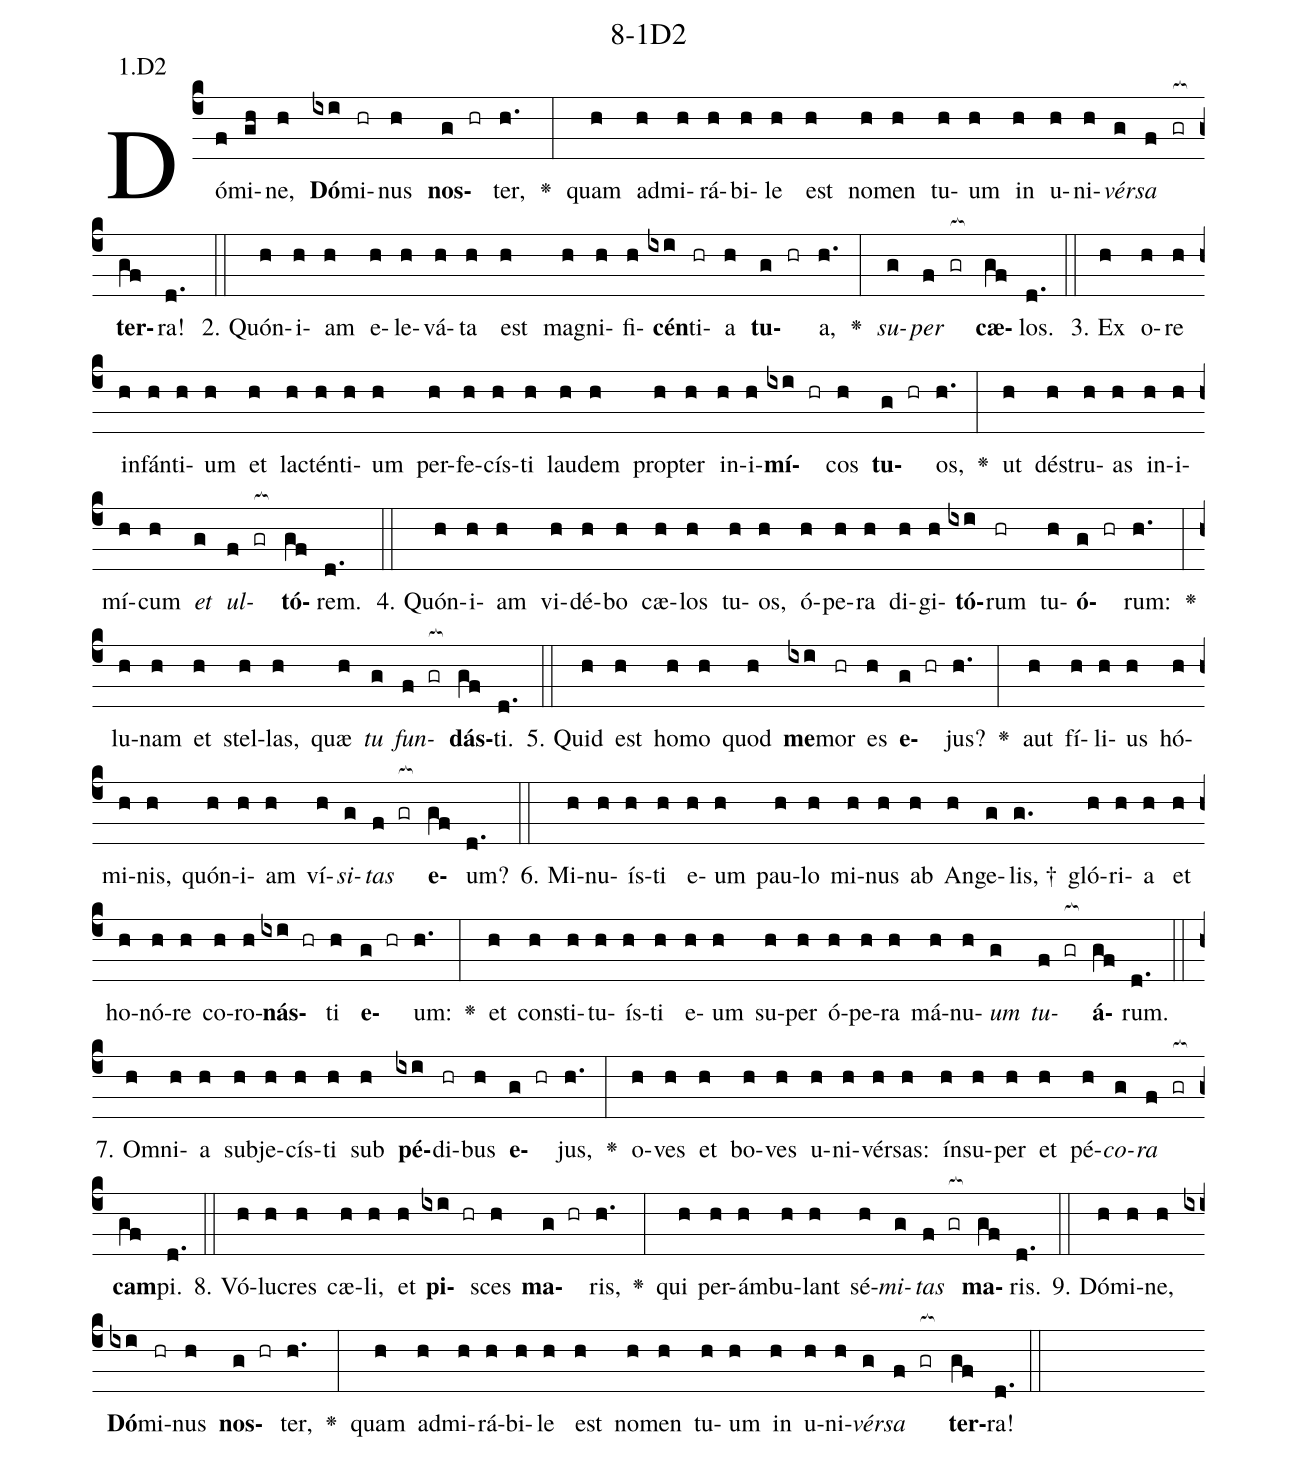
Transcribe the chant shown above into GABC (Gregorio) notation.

name: 8-1D2;
annotation: 1.D2;
%%
(c4)Dó(f)mi(gh)ne,(h) <b>Dó</b>(ixi)mi(hr)nus(h) <b>nos</b>(g hr)ter,(h.) <v>\greheightstar</v>(:) quam(h) ad(h)mi(h)rá(h)bi(h)le(h) est(h) no(h)men(h) tu(h)um(h) in(h) u(h)ni(h)<i>vér</i>(g)<i>sa</i>(f gr[ocb:1{]) <b>ter</b>(gf[ocb:0}])ra!(d.) (::)
2. Quón(h)i(h)am(h) e(h)le(h)vá(h)ta(h) est(h) ma(h)gni(h)fi(h)<b>cén</b>(ixi)ti(hr)a(h) <b>tu</b>(g hr)a,(h.) <v>\greheightstar</v>(:) <i>su</i>(g)<i>per</i>(f gr[ocb:1{]) <b>cæ</b>(gf[ocb:0}])los.(d.) (::)
3. Ex(h) o(h)re(h) in(h)fán(h)ti(h)um(h) et(h) lac(h)tén(h)ti(h)um(h) per(h)fe(h)cís(h)ti(h) lau(h)dem(h) prop(h)ter(h) in(h)i(h)<b>mí</b>(ixi hr)cos(h) <b>tu</b>(g hr)os,(h.) <v>\greheightstar</v>(:) ut(h) dé(h)stru(h)as(h) in(h)i(h)mí(h)cum(h) <i>et</i>(g) <i>ul</i>(f gr[ocb:1{])<b>tó</b>(gf[ocb:0}])rem.(d.) (::)
4. Quón(h)i(h)am(h) vi(h)dé(h)bo(h) cæ(h)los(h) tu(h)os,(h) ó(h)pe(h)ra(h) di(h)gi(h)<b>tó</b>(ixi)rum(hr) tu(h)<b>ó</b>(g hr)rum:(h.) <v>\greheightstar</v>(:) lu(h)nam(h) et(h) stel(h)las,(h) quæ(h) <i>tu</i>(g) <i>fun</i>(f gr[ocb:1{])<b>dás</b>(gf[ocb:0}])ti.(d.) (::)
5. Quid(h) est(h) ho(h)mo(h) quod(h) <b>me</b>(ixi)mor(hr) es(h) <b>e</b>(g hr)jus?(h.) <v>\greheightstar</v>(:) aut(h) fí(h)li(h)us(h) hó(h)mi(h)nis,(h) quón(h)i(h)am(h) ví(h)<i>si</i>(g)<i>tas</i>(f gr[ocb:1{]) <b>e</b>(gf[ocb:0}])um?(d.) (::)
6. Mi(h)nu(h)ís(h)ti(h) e(h)um(h) pau(h)lo(h) mi(h)nus(h) ab(h) An(h)ge(g)lis, †(g.) gló(h)ri(h)a(h) et(h) ho(h)nó(h)re(h) co(h)ro(h)<b>nás</b>(ixi hr)ti(h) <b>e</b>(g hr)um:(h.) <v>\greheightstar</v>(:) et(h) con(h)sti(h)tu(h)ís(h)ti(h) e(h)um(h) su(h)per(h) ó(h)pe(h)ra(h) má(h)nu(h)<i>um</i>(g) <i>tu</i>(f gr[ocb:1{])<b>á</b>(gf[ocb:0}])rum.(d.) (::)
7. Om(h)ni(h)a(h) sub(h)je(h)cís(h)ti(h) sub(h) <b>pé</b>(ixi)di(hr)bus(h) <b>e</b>(g hr)jus,(h.) <v>\greheightstar</v>(:) o(h)ves(h) et(h) bo(h)ves(h) u(h)ni(h)vér(h)sas:(h) ín(h)su(h)per(h) et(h) pé(h)<i>co</i>(g)<i>ra</i>(f gr[ocb:1{]) <b>cam</b>(gf[ocb:0}])pi.(d.) (::)
8. Vó(h)lu(h)cres(h) cæ(h)li,(h) et(h) <b>pi</b>(ixi hr)sces(h) <b>ma</b>(g hr)ris,(h.) <v>\greheightstar</v>(:) qui(h) per(h)ám(h)bu(h)lant(h) sé(h)<i>mi</i>(g)<i>tas</i>(f gr[ocb:1{]) <b>ma</b>(gf[ocb:0}])ris.(d.) (::)
9. Dó(h)mi(h)ne,(h) <b>Dó</b>(ixi)mi(hr)nus(h) <b>nos</b>(g hr)ter,(h.) <v>\greheightstar</v>(:) quam(h) ad(h)mi(h)rá(h)bi(h)le(h) est(h) no(h)men(h) tu(h)um(h) in(h) u(h)ni(h)<i>vér</i>(g)<i>sa</i>(f gr[ocb:1{]) <b>ter</b>(gf[ocb:0}])ra!(d.) (::)
